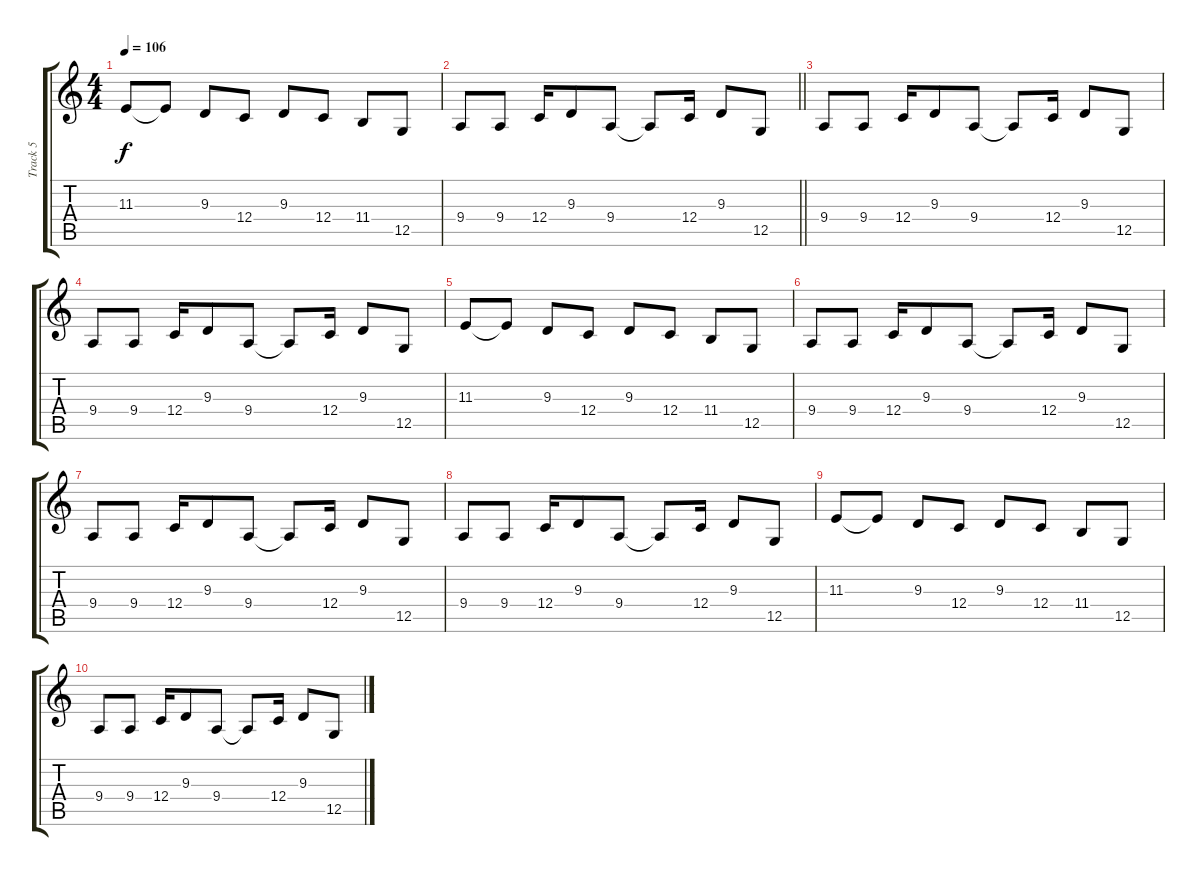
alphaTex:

\track ("Track 5" "Track 5") {instrument acousticgrandpiano}
\staff {score tabs}
\tuning (D4 A3 F3 C3 G2 D2) {hide}
\ts (4 4)
\tempo 106
\clef g2
\ks c
11.3.8{dy f} 11.3{t}.8 9.3.8 12.4.8 9.3.8 12.4.8 11.4.8 12.5.8 |
\barLineRight lightlight
9.4.8 9.4.8 12.4.16 9.3.8 9.4.8 9.4{t}.8 12.4.16 9.3.8 12.5.8 |
\section ("" "")
9.4.8 9.4.8 12.4.16 9.3.8 9.4.8 9.4{t}.8 12.4.16 9.3.8 12.5.8 |
9.4.8 9.4.8 12.4.16 9.3.8 9.4.8 9.4{t}.8 12.4.16 9.3.8 12.5.8 |
11.3.8 11.3{t}.8 9.3.8 12.4.8 9.3.8 12.4.8 11.4.8 12.5.8 |
9.4.8 9.4.8 12.4.16 9.3.8 9.4.8 9.4{t}.8 12.4.16 9.3.8 12.5.8 |
9.4.8 9.4.8 12.4.16 9.3.8 9.4.8 9.4{t}.8 12.4.16 9.3.8 12.5.8 |
9.4.8 9.4.8 12.4.16 9.3.8 9.4.8 9.4{t}.8 12.4.16 9.3.8 12.5.8 |
11.3.8 11.3{t}.8 9.3.8 12.4.8 9.3.8 12.4.8 11.4.8 12.5.8 |
9.4.8 9.4.8 12.4.16 9.3.8 9.4.8 9.4{t}.8 12.4.16 9.3.8 12.5.8
